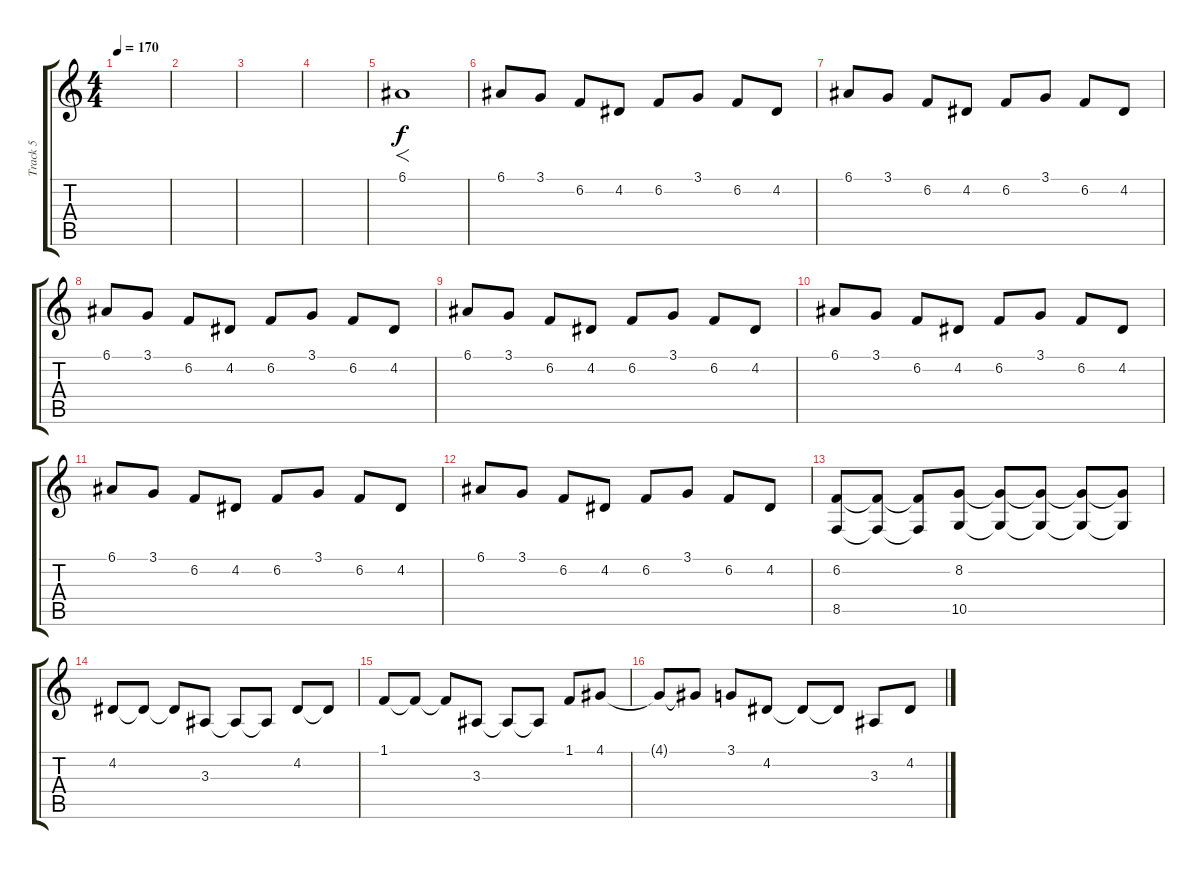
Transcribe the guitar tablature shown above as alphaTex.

\track ("Track 5" "Track 5") {instrument lead2sawtooth}
\staff {score tabs}
\tuning (E4 B3 G3 D3 A2 E2) {hide}
\ts (4 4)
\tempo 170
\clef g2
\ks c
|
|
|
|
6.1.1{f} |
6.1.8 3.1.8 6.2.8 4.2.8 6.2.8 3.1.8 6.2.8 4.2.8 |
6.1.8 3.1.8 6.2.8 4.2.8 6.2.8 3.1.8 6.2.8 4.2.8 |
6.1.8 3.1.8 6.2.8 4.2.8 6.2.8 3.1.8 6.2.8 4.2.8 |
6.1.8 3.1.8 6.2.8 4.2.8 6.2.8 3.1.8 6.2.8 4.2.8 |
6.1.8 3.1.8 6.2.8 4.2.8 6.2.8 3.1.8 6.2.8 4.2.8 |
6.1.8 3.1.8 6.2.8 4.2.8 6.2.8 3.1.8 6.2.8 4.2.8 |
6.1.8 3.1.8 6.2.8 4.2.8 6.2.8 3.1.8 6.2.8 4.2.8 |
(6.2 8.5).8 (6.2{t} 8.5{t}).8 (6.2{t} 8.5{t}).8 (8.2 10.5).8 (8.2{t} 10.5{t}).8 (8.2{t} 10.5{t}).8 (8.2{t} 10.5{t}).8 (8.2{t} 10.5{t}).8 |
4.2.8 4.2{t}.8 4.2{t}.8 3.3.8 3.3{t}.8 3.3{t}.8 4.2.8 4.2{t}.8 |
1.1.8 1.1{t}.8 1.1{t}.8 3.3.8 3.3{t}.8 3.3{t}.8 1.1.8 4.1.8 |
4.1{t}.8 4.1{t}.8 3.1.8 4.2.8 4.2{t}.8 4.2{t}.8 3.3.8 4.2.8
